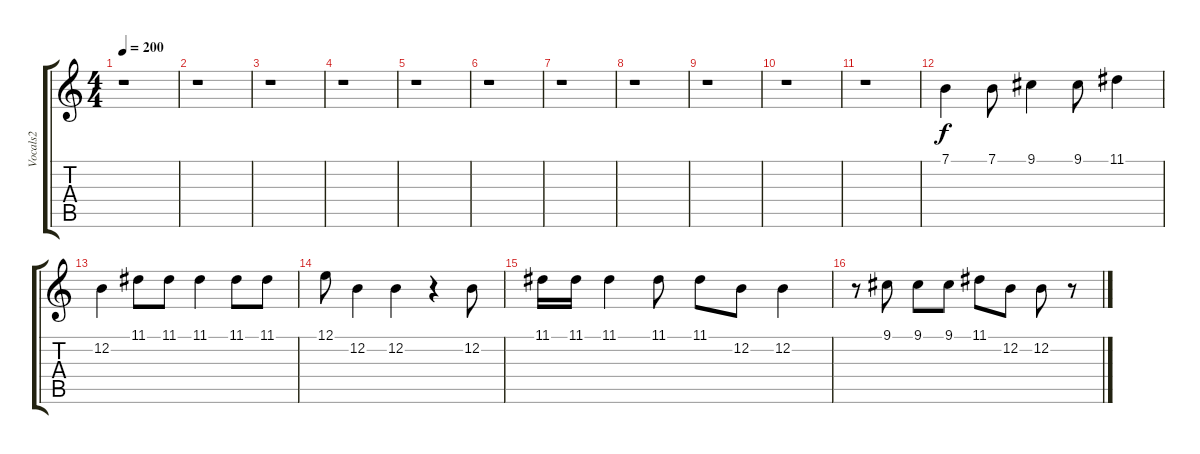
\track ("Vocals2" "Vocals2") {instrument recorder}
\staff {score tabs}
\tuning (E4 B3 G3 D3 A2 E2) {hide}
\ts (4 4)
\tempo 200
\clef g2
\ks c
r.1{dy f} |
r.1 |
r.1 |
r.1 |
r.1 |
r.1 |
r.1 |
r.1 |
r.1 |
r.1 |
r.1 |
7.1.4 7.1.8 9.1.4 9.1.8 11.1.4 |
12.2.4 11.1.8 11.1.8 11.1.4 11.1.8 11.1.8 |
12.1.8 12.2.4 12.2.4 r.4 12.2.8 |
11.1.16 11.1.16 11.1.4 11.1.8 11.1.8 12.2.8 12.2.4 |
r.8 9.1.8 9.1.8 9.1.8 11.1.8 12.2.8 12.2.8 r.8
